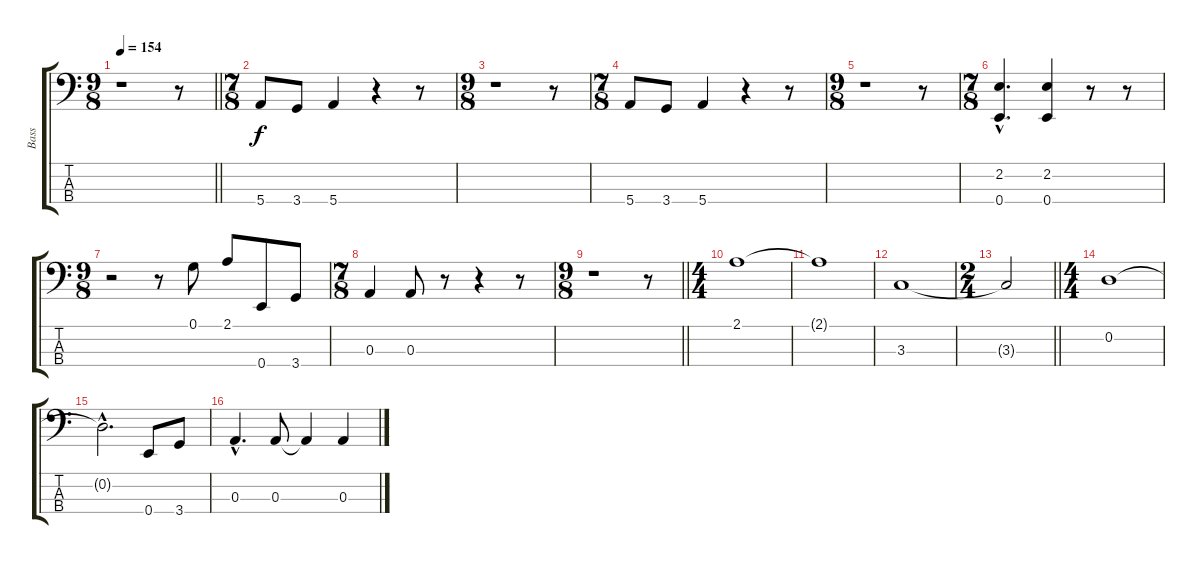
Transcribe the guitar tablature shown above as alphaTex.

\track ("Bass" "Bass") {instrument slapbass2}
\staff {score tabs}
\tuning (G2 D2 A1 E1) {hide}
\ts (9 8)
\tempo 154
\clef f4
\barLineRight lightlight
\ks c
r.1{dy f} r.8 |
\ts (7 8)
5.4.8 3.4.8 5.4.4 r.4 r.8 |
\ts (9 8)
r.1 r.8 |
\ts (7 8)
5.4.8 3.4.8 5.4.4 r.4 r.8 |
\ts (9 8)
r.1 r.8 |
\ts (7 8)
(2.2{hac} 0.4{hac}).4{d} (2.2 0.4).4 r.8 r.8 |
\ts (9 8)
r.2 r.8 0.1.8 2.1.8 0.4.8 3.4.8 |
\ts (7 8)
0.3.4 0.3.8 r.8 r.4 r.8 |
\ts (9 8)
\barLineRight lightlight
r.1 r.8 |
\ts (4 4)
2.1.1 |
2.1{t}.1 |
3.3.1 |
\ts (2 4)
\barLineRight lightlight
3.3{t}.2 |
\ts (4 4)
0.2.1 |
0.2{hac t}.2{d} 0.4.8 3.4.8 |
0.3{hac}.4{d} 0.3.8 0.3{t}.4 0.3.4
